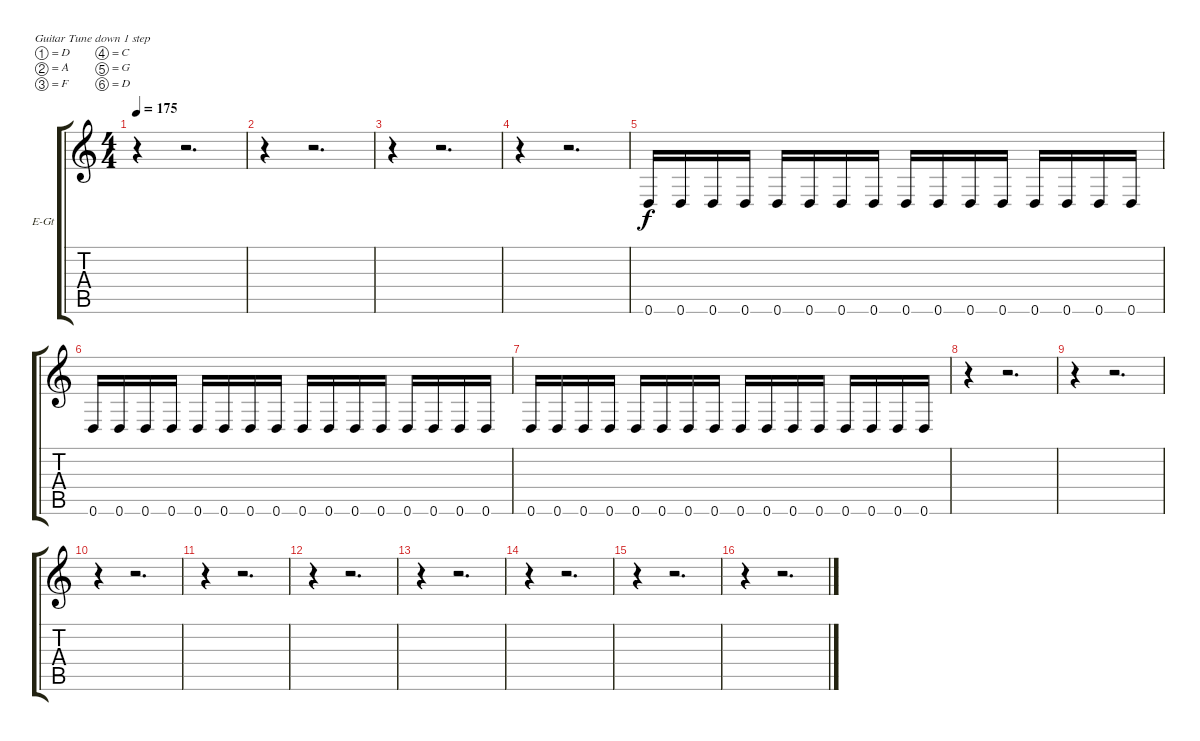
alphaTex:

\bracketExtendMode groupsimilarinstruments
\firstSystemTrackNameOrientation horizontal
\otherSystemsTrackNameOrientation horizontal
\track ("Guitar FIll" "E-Gt") {instrument distortionguitar}
\staff {score tabs}
\tuning (D4 A3 F3 C3 G2 D2)
\ts (4 4)
\tempo 175
\clef g2
\ks c
r.4{dy f} r.2{d} |
r.4 r.2{d} |
r.4 r.2{d} |
r.4 r.2{d} |
0.6.16 0.6.16 0.6.16 0.6.16 0.6.16 0.6.16 0.6.16 0.6.16 0.6.16 0.6.16 0.6.16 0.6.16 0.6.16 0.6.16 0.6.16 0.6.16 |
0.6.16 0.6.16 0.6.16 0.6.16 0.6.16 0.6.16 0.6.16 0.6.16 0.6.16 0.6.16 0.6.16 0.6.16 0.6.16 0.6.16 0.6.16 0.6.16 |
0.6.16 0.6.16 0.6.16 0.6.16 0.6.16 0.6.16 0.6.16 0.6.16 0.6.16 0.6.16 0.6.16 0.6.16 0.6.16 0.6.16 0.6.16 0.6.16 |
r.4 r.2{d} |
r.4 r.2{d} |
r.4 r.2{d} |
r.4 r.2{d} |
r.4 r.2{d} |
r.4 r.2{d} |
r.4 r.2{d} |
r.4 r.2{d} |
r.4 r.2{d}
